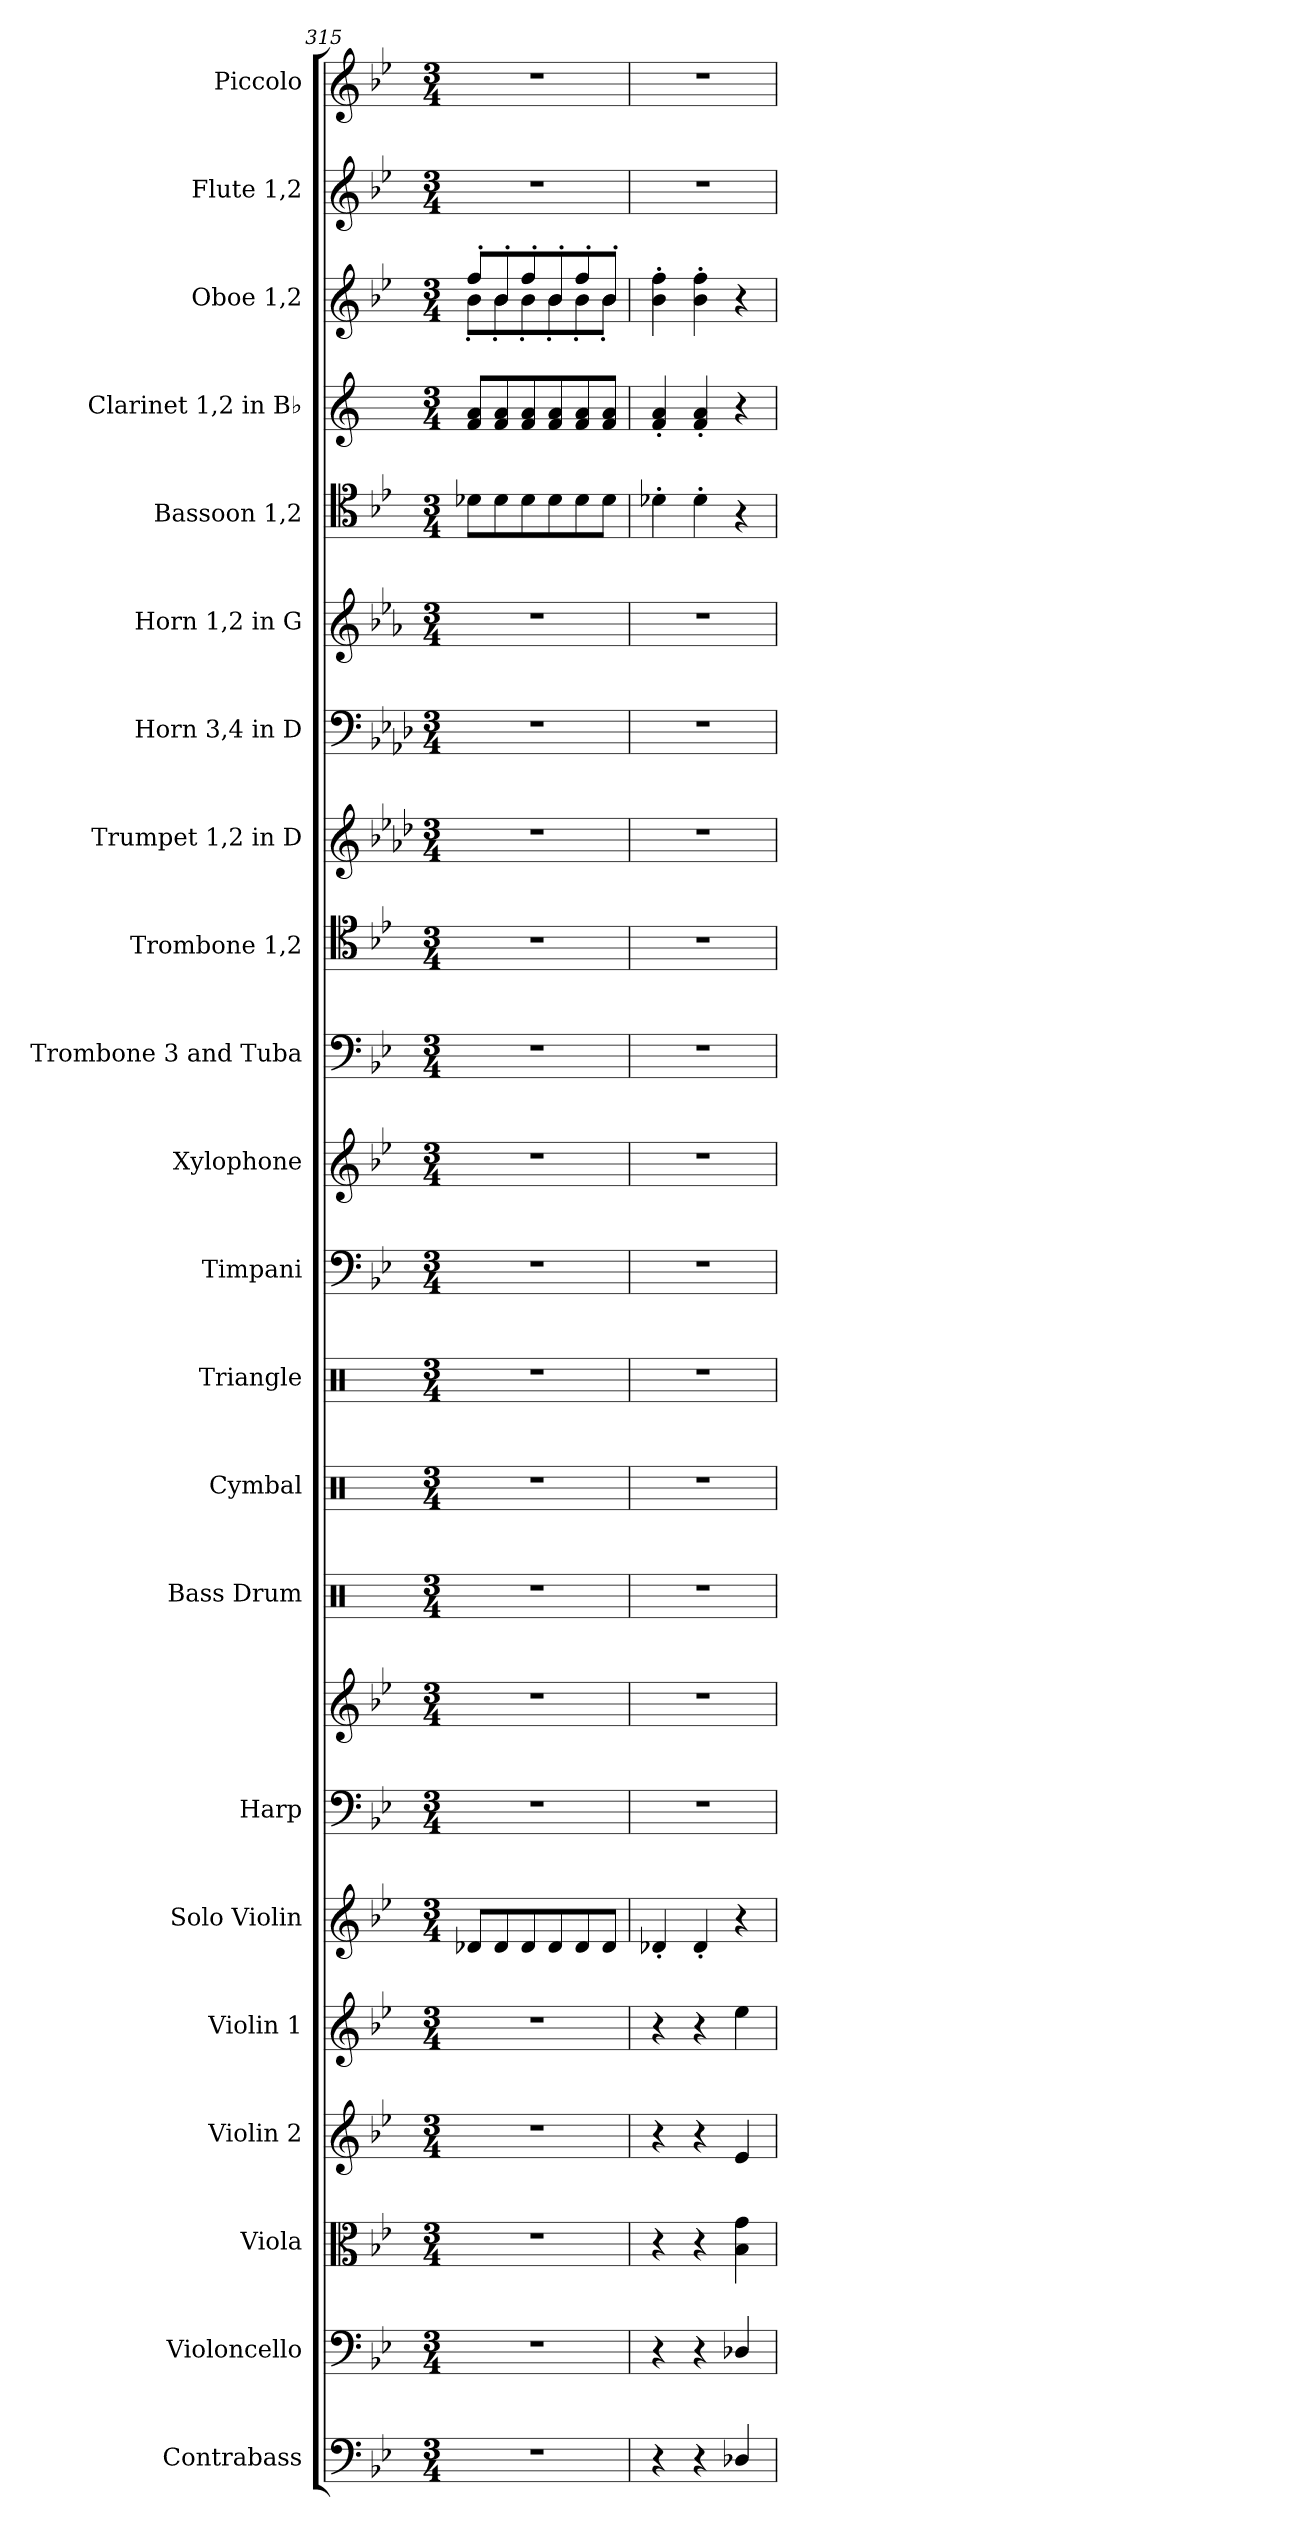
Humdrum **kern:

**kern	**kern	**kern	**kern	**kern	**kern	**kern	**kern	**kern	**kern	**kern	**kern	**kern	**kern	**kern	**kern	**kern	**kern	**kern	**kern	**kern	**kern	**kern
*part22	*part21	*part20	*part19	*part18	*part17	*part16	*part16	*part15	*part14	*part13	*part12	*part11	*part10	*part9	*part8	*part7	*part6	*part5	*part4	*part3	*part2	*part1
*staff23	*staff22	*staff21	*staff20	*staff19	*staff18	*staff17	*staff16	*staff15	*staff14	*staff13	*staff12	*staff11	*staff10	*staff9	*staff8	*staff7	*staff6	*staff5	*staff4	*staff3	*staff2	*staff1
*I"Contrabass	*I"Violoncello	*I"Viola	*I"Violin 2	*I"Violin 1	*I"Solo Violin	*I"Harp	*	*I"Bass Drum	*I"Cymbal	*I"Triangle	*I"Timpani	*I"Xylophone	*I"Trombone 3 and Tuba	*I"Trombone 1,2	*I"Trumpet 1,2 in D	*I"Horn 3,4 in D	*I"Horn 1,2 in G	*I"Bassoon 1,2	*I"Clarinet 1,2 in B♭	*I"Oboe 1,2	*I"Flute 1,2	*I"Piccolo
*I'Cb.	*I'Vc.	*I'Vla.	*I'Vln. 2	*I'Vln. 1	*I'Solo Vln.	*I'Hrp.	*	*I'B.D	*I'Cym.	*I'Trgl.	*I'Timp.	*I'Xyl.	*I'Tbn. 3 and Tba.	*I'Tbn. 1,2	*I'Tpt. 1,2 in D	*I'Hn. 3,4 in D	*I'Hn. 1,2 in G	*I'Bsn. 1,2	*I'Cl. 1,2 in B♭	*I'Ob. 1,2	*I'Fl. 1,2	*I'Picc.
*clefF4	*clefF4	*clefC3	*clefG2	*clefG2	*clefG2	*clefF4	*clefG2	*clefX	*clefX	*clefX	*clefF4	*clefG2	*clefF4	*clefC4	*clefG2	*clefF4	*clefG2	*clefC4	*clefG2	*clefG2	*clefG2	*clefG2
*ITrd7c12	*	*	*	*	*	*	*	*	*	*	*	*ITrd-7c-12	*	*	*ITrd-1c-2	*ITrd6c10	*ITrd3c5	*	*ITrd1c2	*	*	*ITrd-7c-12
*k[b-e-]	*k[b-e-]	*k[b-e-]	*k[b-e-]	*k[b-e-]	*k[b-e-]	*k[b-e-]	*k[b-e-]	*k[]	*k[]	*k[]	*k[b-e-]	*k[b-e-]	*k[b-e-]	*k[b-e-]	*k[b-e-]	*k[b-e-]	*k[b-e-]	*k[b-e-]	*k[b-e-]	*k[b-e-]	*k[b-e-]	*k[b-e-]
*M3/4	*M3/4	*M3/4	*M3/4	*M3/4	*M3/4	*M3/4	*M3/4	*M3/4	*M3/4	*M3/4	*M3/4	*M3/4	*M3/4	*M3/4	*M3/4	*M3/4	*M3/4	*M3/4	*M3/4	*M3/4	*M3/4	*M3/4
=315	=315	=315	=315	=315	=315	=315	=315	=315	=315	=315	=315	=315	=315	=315	=315	=315	=315	=315	=315	=315	=315	=315
*	*	*	*	*	*	*	*	*	*	*	*	*	*	*	*	*	*	*	*	*^	*	*
2.r	2.r	2.r	2.r	2.r	8d-X/L	2.r	2.r	2.r	2.r	2.r	2.r	2.r	2.r	2.r	2.r	2.r	2.r	8d-X\L	8e-/ 8g/L	8ff'/L	8b-'\L	2.r	2.r
.	.	.	.	.	8d-/	.	.	.	.	.	.	.	.	.	.	.	.	8d-\	8e-/ 8g/	8b-'/	8b-'\	.	.
.	.	.	.	.	8d-/	.	.	.	.	.	.	.	.	.	.	.	.	8d-\	8e-/ 8g/	8ff'/	8b-'\	.	.
.	.	.	.	.	8d-/	.	.	.	.	.	.	.	.	.	.	.	.	8d-\	8e-/ 8g/	8b-'/	8b-'\	.	.
.	.	.	.	.	8d-/	.	.	.	.	.	.	.	.	.	.	.	.	8d-\	8e-/ 8g/	8ff'/	8b-'\	.	.
.	.	.	.	.	8d-/J	.	.	.	.	.	.	.	.	.	.	.	.	8d-\J	8e-/ 8g/J	8b-'/J	8b-'\J	.	.
*	*	*	*	*	*	*	*	*	*	*	*	*	*	*	*	*	*	*	*	*v	*v	*	*
!!LO:PB:g=z
=316	=316	=316	=316	=316	=316	=316	=316	=316	=316	=316	=316	=316	=316	=316	=316	=316	=316	=316	=316	=316	=316	=316
4r	4r	4r	4r	4r	4d-X'/	2.r	2.r	2.r	2.r	2.r	2.r	2.r	2.r	2.r	2.r	2.r	2.r	4d-X'\	4e-/' 4g/'	4b-\' 4ff\'	2.r	2.r
4r	4r	4r	4r	4r	4d-'/	.	.	.	.	.	.	.	.	.	.	.	.	4d-'\	4e-/' 4g/'	4b-\' 4ff\'	.	.
4DD-X/	4D-X/	4B-\ 4g\	4e-/	4ee-\	4r	.	.	.	.	.	.	.	.	.	.	.	.	4r	4r	4r	.	.
=	=	=	=	=	=	=	=	=	=	=	=	=	=	=	=	=	=	=	=	=	=	=
*-	*-	*-	*-	*-	*-	*-	*-	*-	*-	*-	*-	*-	*-	*-	*-	*-	*-	*-	*-	*-	*-	*-
